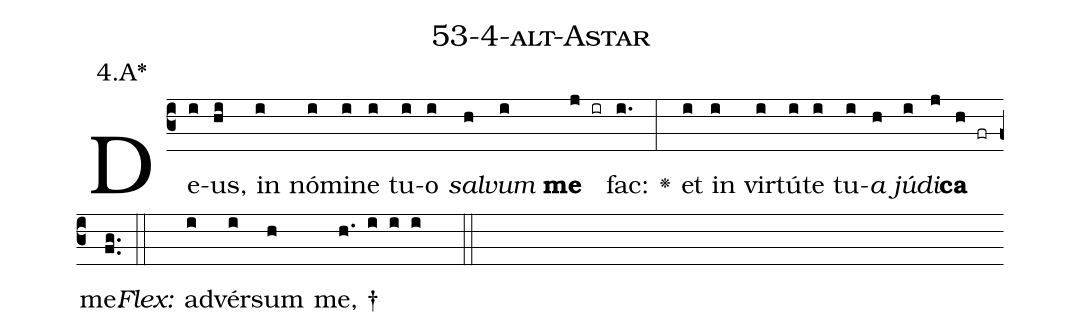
name: 53-4-alt-Astar;
annotation: 4.A*;
%%
(c3)De(i)us,(hi) in(i) nó(i)mi(i)ne(i) tu(i)o(i) <i>sal</i>(h)<i>vum</i>(i) <b>me</b>(j ir) fac:(i.) <v>\greheightstar</v>(:) et(i) in(i) vir(i)tú(i)te(i) tu(i)<i>a</i>(h) <i>jú</i>(i)<i>di</i>(j)<b>ca</b>(h fr) me.(fg..) (::)
<i>Flex:</i>()  ad(i)vér(i)sum(h) me, †(h. i i i  ::)

%E(i) u(h) o(i) u(j) a(h) e.(fg..) (::)
